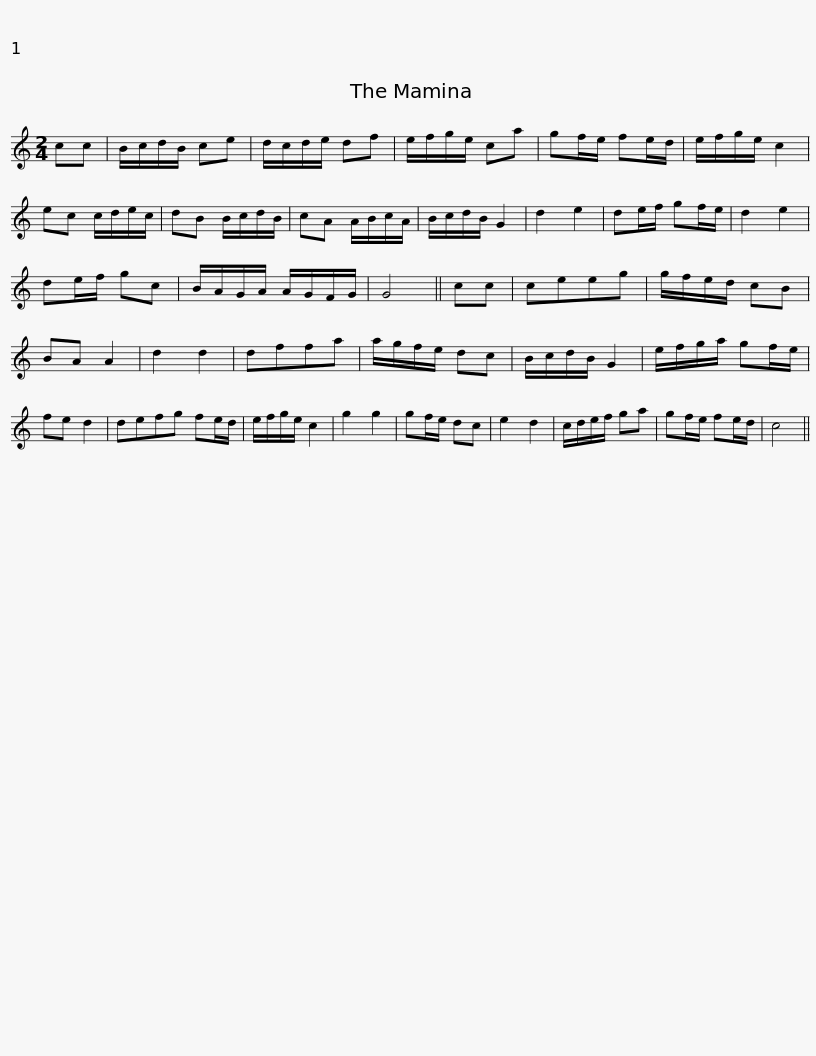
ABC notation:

X:1
L:1/8
M:2/4
I:linebreak $
K:C
V:1 treble
V:1
 cc | B/c/d/B/ ce | d/c/d/e/ df | e/f/g/e/ ca | gf/e/ fe/d/ | %5
 e/f/g/e/ c2 | ec c/d/e/c/ | dB B/c/d/B/ |$ cA A/B/c/A/ | B/c/d/B/ G2 | %10
 d2 e2 | de/f/ gf/e/ | d2 e2 | de/f/ gc | B/A/G/A/ A/G/F/G/ | %15
 G4 || cc | ceeg |$ g/f/e/d/ cB | BA A2 | %20
 d2 d2 | dffa | a/g/f/e/ dc | B/c/d/B/ G2 | e/f/g/a/ gf/e/ | %25
 fe d2 | defg fe/d/ |$ e/f/g/e/ c2 | g2 g2 | gf/e/ dc | %30
 e2 d2 | c/d/e/f/ ga | gf/e/ fe/d/ | c4 || %34
